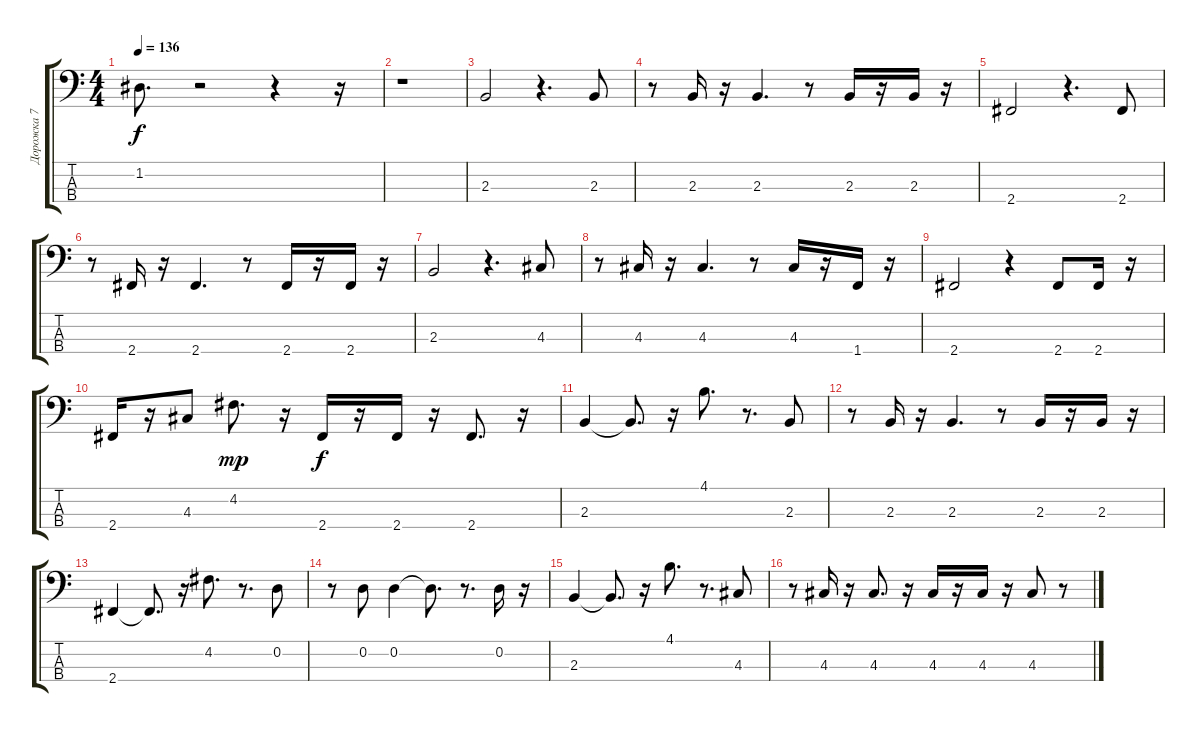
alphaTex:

\track ("Дорожка 7" "Дорожка 7") {instrument electricbassfinger}
\staff {score tabs}
\tuning (G2 D2 A1 E1) {hide}
\ts (4 4)
\tempo 136
\clef f4
\ks c
1.2.8{d dy f} r.2 r.4 r.16 |
r.1 |
2.3.2 r.4{d} 2.3.8 |
r.8 2.3.16 r.16 2.3.4{d} r.8 2.3.16 r.16 2.3.16 r.16 |
2.4.2 r.4{d} 2.4.8 |
r.8 2.4.16 r.16 2.4.4{d} r.8 2.4.16 r.16 2.4.16 r.16 |
2.3.2 r.4{d} 4.3.8 |
r.8 4.3.16 r.16 4.3.4{d} r.8 4.3.16 r.16 1.4.16 r.16 |
2.4.2 r.4 2.4.8 2.4.16 r.16 |
2.4.16 r.16 4.3.8 4.2.8{d dy mp} r.16 2.4.16{dy f} r.16 2.4.16 r.16 2.4.8{d} r.16 |
2.3.4 2.3{t}.8{d} r.16 4.1.8{d} r.8{d} 2.3.8 |
r.8 2.3.16 r.16 2.3.4{d} r.8 2.3.16 r.16 2.3.16 r.16 |
2.4.4 2.4{t}.8{d} r.16 4.2.8{d} r.8{d} 0.2.8 |
r.8 0.2.8 0.2.4 0.2{t}.8{d} r.8{d} 0.2.16 r.16 |
2.3.4 2.3{t}.8{d} r.16 4.1.8{d} r.8{d} 4.3.8 |
r.8 4.3.16 r.16 4.3.8{d} r.16 4.3.16 r.16 4.3.16 r.16 4.3.8 r.8
